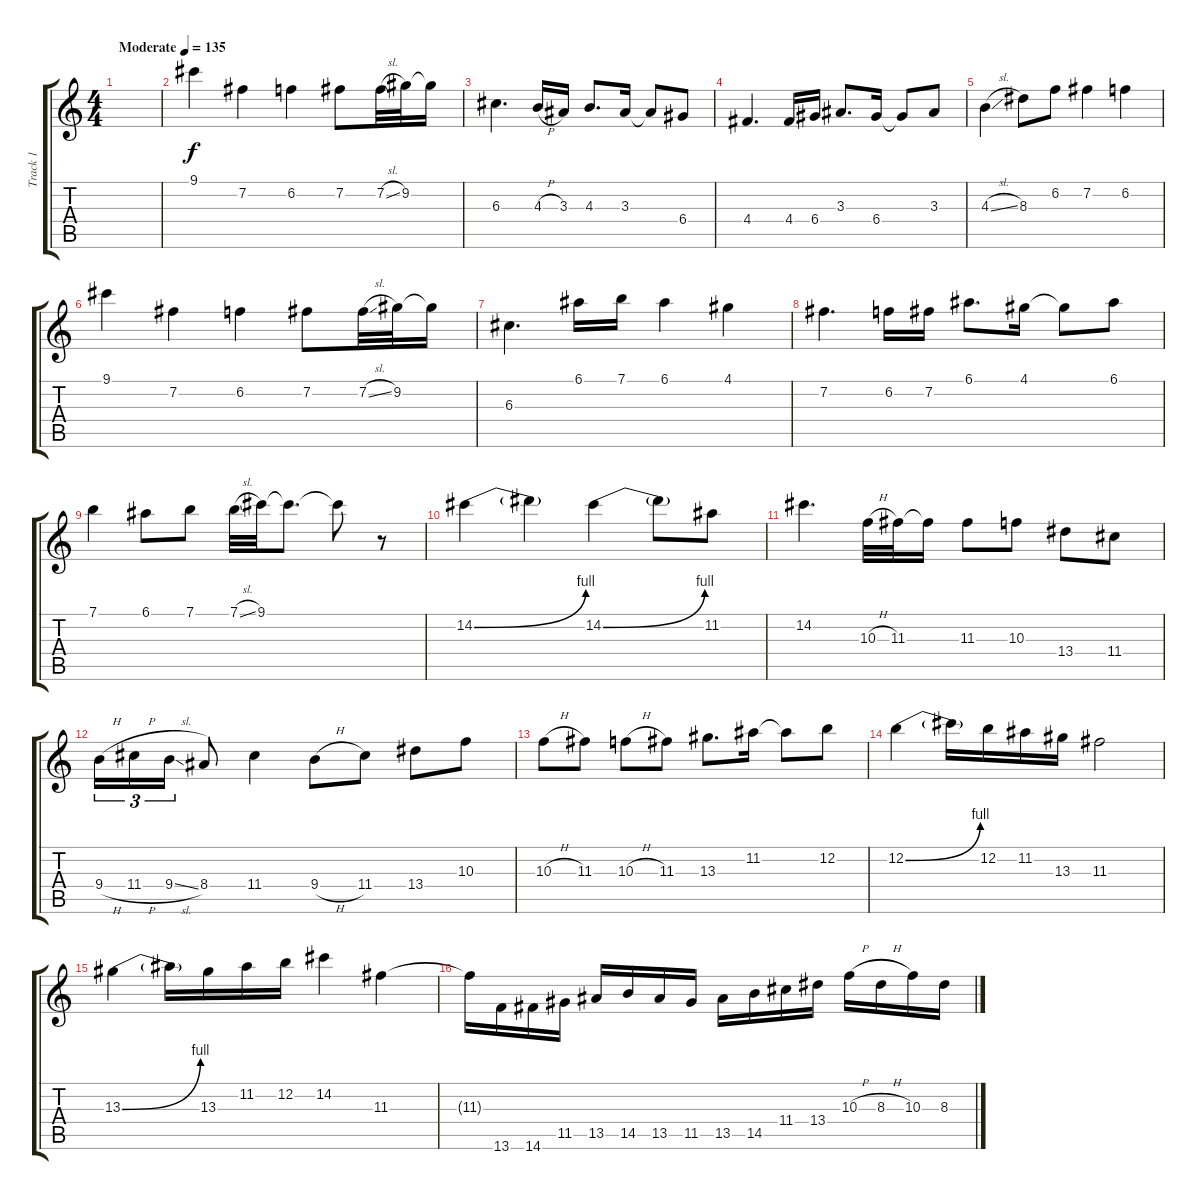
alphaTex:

\track ("Track 1" "Track 1") {instrument overdrivenguitar}
\staff {score tabs}
\tuning (E4 B3 G3 D3 A2 E2) {hide}
\ts (4 4)
\tempo (135 "Moderate")
\clef g2
\ks c
|
9.1.4 7.2.4 6.2.4 7.2.8 7.2{sl}.32 9.2.32 9.2{t}.16 |
6.3.4{d} 4.3{h}.16 3.3.16 4.3.8{d} 3.3.16 3.3{t}.8 6.4.8 |
4.4.4{d} 4.4.16 6.4.16 3.3.8{d} 6.4.16 6.4{t}.8 3.3.8 |
4.3{sl}.4 8.3.8 6.2.8 7.2.4 6.2.4 |
9.1.4 7.2.4 6.2.4 7.2.8 7.2{sl}.32 9.2.32 9.2{t}.16 |
6.3.4{d} 6.1.16 7.1.16 6.1.4 4.1.4 |
7.2.4{d} 6.2.16 7.2.16 6.1.8{d} 4.1.16 4.1{t}.8 6.1.8 |
7.1.4 6.1.8 7.1.8 7.1{sl}.32 9.1.32 9.1{t}.8{d} 9.1{t}.8 r.8 |
14.2{be (bend 0 0 60 4)}.4 14.2{t}.4 14.2{be (bend 0 0 60 4)}.4 14.2{t}.8 11.2.8 |
14.2.4{d} 10.3{h}.32 11.3.32 11.3{t}.16 11.3.8 10.3.8 13.4.8 11.4.8 |
9.4{h}.16{tu (3 2)} 11.4{h}.16{tu (3 2)} 9.4{sl}.16{tu (3 2)} 8.4.8 11.4.4 9.4{h}.8 11.4.8 13.4.8 10.3.8 |
10.3{h}.8 11.3.8 10.3{h}.8 11.3.8 13.3.8{d} 11.2.16 11.2{t}.8 12.2.8 |
12.2{be (bend 0 0 60 4)}.4 12.2{t}.16 12.2.16 11.2.16 13.3.16 11.3.2 |
13.3{be (bend 0 0 60 4)}.4 13.3{t}.16 13.3.16 11.2.16 12.2.16 14.2.4 11.3.4 |
11.3{t}.16 13.6.16 14.6.16 11.5.16 13.5.16 14.5.16 13.5.16 11.5.16 13.5.16 14.5.16 11.4.16 13.4.16 10.3{h}.16 8.3{h}.16 10.3.16 8.3.16
